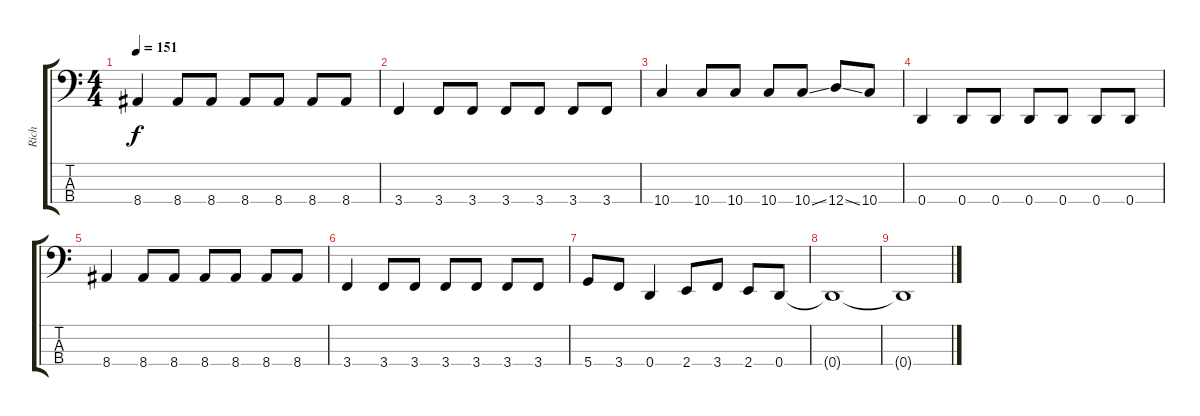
\track ("Rich" "Rich") {instrument electricbassfinger}
\staff {score tabs}
\tuning (G2 D2 A1 D1) {hide}
\ts (4 4)
\tempo 151
\clef f4
\ks c
8.4.4{dy f} 8.4.8 8.4.8 8.4.8 8.4.8 8.4.8 8.4.8 |
3.4.4 3.4.8 3.4.8 3.4.8 3.4.8 3.4.8 3.4.8 |
10.4.4 10.4.8 10.4.8 10.4.8 10.4{ss}.8 12.4{ss}.8 10.4.8 |
0.4.4 0.4.8 0.4.8 0.4.8 0.4.8 0.4.8 0.4.8 |
8.4.4 8.4.8 8.4.8 8.4.8 8.4.8 8.4.8 8.4.8 |
3.4.4 3.4.8 3.4.8 3.4.8 3.4.8 3.4.8 3.4.8 |
5.4.8 3.4.8 0.4.4 2.4.8 3.4.8 2.4.8 0.4.8 |
0.4{t}.1 |
0.4{t}.1
